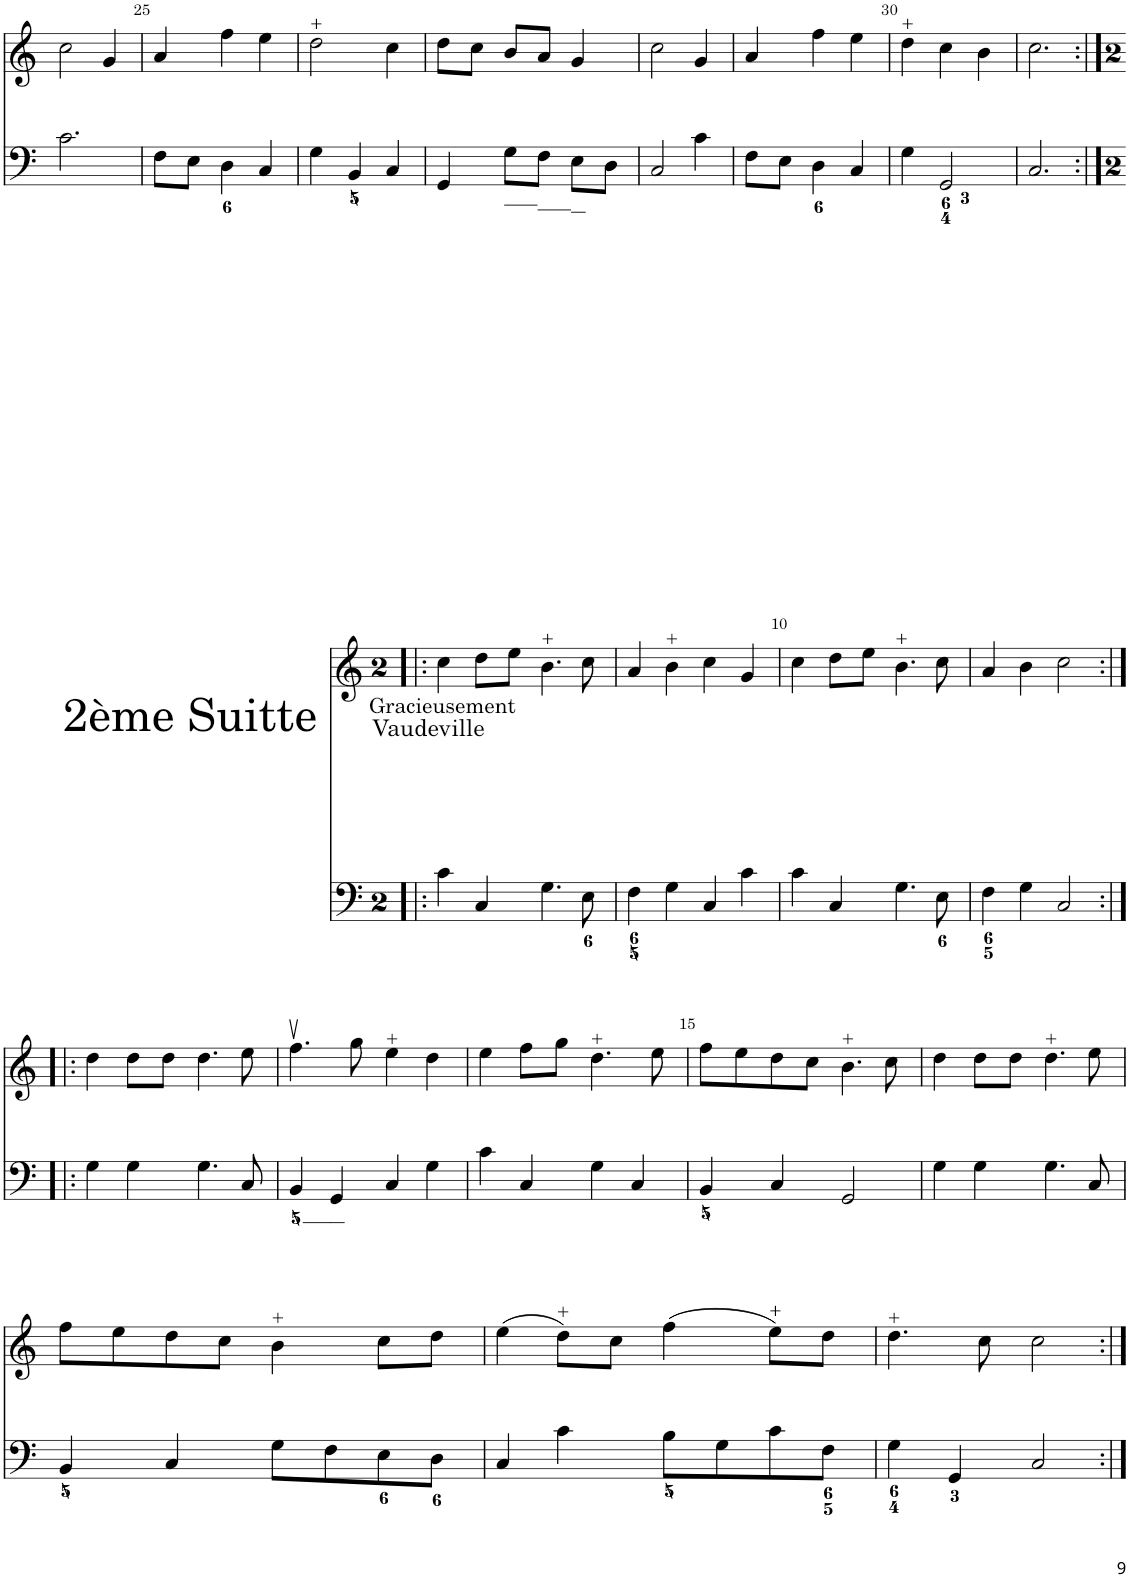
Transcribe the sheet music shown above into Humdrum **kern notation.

**kern	**kern
*part2	*part1
*staff2	*staff1
*I"Violoncello	*I"Flute
*I'Vc	*I'Fl
!!LO:PB:g=z
*clefF4	*clefG2
*k[]	*k[]
*M3/4	*M3/4
=24	=24
2.c\	2cc\
.	4g/
=25	=25
8F\L	4a/
8E\J	.
4D\	4ff\
4C/	4ee\
=26	=26
4G\	2dd\
4BB/	.
4C/	4cc\
=27	=27
4GG/	8dd\L
.	8cc\J
8G\L	8b/L
8F\J	8a/J
8E\L	4g/
8D\J	.
=28	=28
2C/	2cc\
4c\	4g/
=29	=29
8F\L	4a/
8E\J	.
4D\	4ff\
4C/	4ee\
=30	=30
4G\	4dd\
2GG/	4cc\
.	4b\
=31	=31
2.C/	2.cc\
!!LO:LB:g=z
=8:|!|:	=8:|!|:
*M2/2	*M2/2
!	!LO:TX:b:t=2ème Suitte
!LO:TX:a:t=Vaudeville	!
!LO:TX:a:t=Gracieusement	!
4c\	4cc\
4C/	8dd\L
.	8ee\J
4.G\	4.b\
8E\	8cc\
=9	=9
4F\	4a/
4G\	4b\
4C/	4cc\
4c\	4g/
=10	=10
4c\	4cc\
4C/	8dd\L
.	8ee\J
4.G\	4.b\
8E\	8cc\
=11	=11
4F\	4a/
4G\	4b\
2C/	2cc\
!!LO:LB:g=z
=12:|!|:	=12:|!|:
4G\	4dd\
4G\	8dd\L
.	8dd\J
4.G\	4.dd\
8C/	8ee\
=13	=13
4BB/	4.ff\
4GG/	.
.	8gg\
4C/	4ee\
4G\	4dd\
=14	=14
4c\	4ee\
4C/	8ff\L
.	8gg\J
4G\	4.dd\
4C/	.
.	8ee\
=15	=15
4BB/	8ff\L
.	8ee\
4C/	8dd\
.	8cc\J
2GG/	4.b\
.	8cc\
=16	=16
4G\	4dd\
4G\	8dd\L
.	8dd\J
4.G\	4.dd\
8C/	8ee\
!!LO:LB:g=z
=17	=17
4BB/	8ff\L
.	8ee\
4C/	8dd\
.	8cc\J
8G\L	4b\
8F\	.
8E\	8cc\L
8D\J	8dd\J
=18	=18
4C/	(4ee\
4c\	8dd\L)
.	8cc\J
8B\L	(4ff\
8G\	.
8c\	8ee\L)
8F\J	8dd\J
=19	=19
4G\	4.dd\
4GG/	.
.	8cc\
2C/	2cc\
=:|!	=:|!
*-	*-
